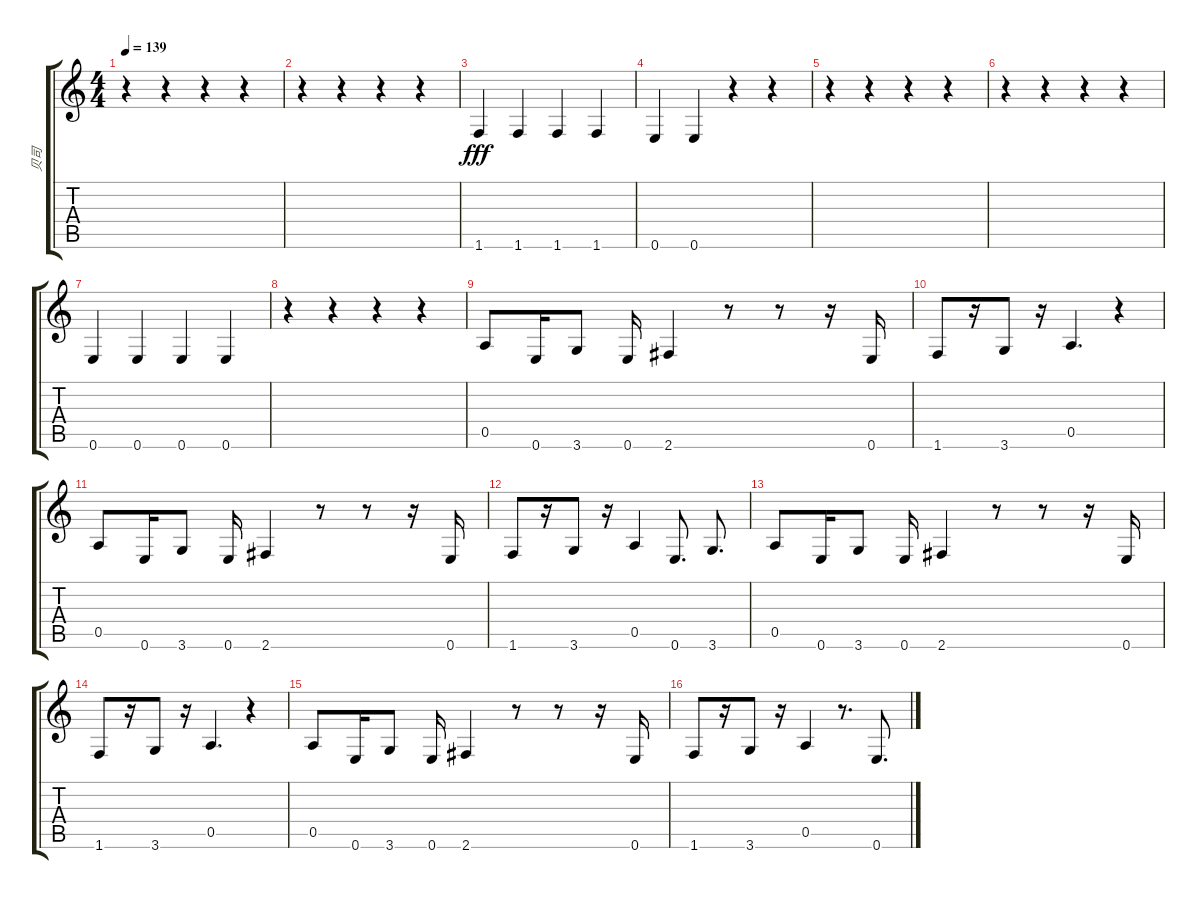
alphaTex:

\track ("贝司" "贝司") {instrument electricbassfinger}
\staff {score tabs}
\tuning (E4 B3 G3 D3 A2 E2) {hide}
\ts (4 4)
\tempo 139
\clef g2
\ks c
r.4{dy fff} r.4 r.4 r.4 |
r.4 r.4 r.4 r.4 |
1.6.4 1.6.4 1.6.4 1.6.4 |
0.6.4 0.6.4 r.4 r.4 |
r.4 r.4 r.4 r.4 |
r.4 r.4 r.4 r.4 |
0.6.4 0.6.4 0.6.4 0.6.4 |
r.4 r.4 r.4 r.4 |
0.5.8 0.6.16 3.6.8 0.6.16 2.6.4 r.8 r.8 r.16 0.6.16 |
1.6.8 r.16 3.6.8 r.16 0.5.4{d} r.4 |
0.5.8 0.6.16 3.6.8 0.6.16 2.6.4 r.8 r.8 r.16 0.6.16 |
1.6.8 r.16 3.6.8 r.16 0.5.4 0.6.8{d} 3.6.8{d} |
0.5.8 0.6.16 3.6.8 0.6.16 2.6.4 r.8 r.8 r.16 0.6.16 |
1.6.8 r.16 3.6.8 r.16 0.5.4{d} r.4 |
0.5.8 0.6.16 3.6.8 0.6.16 2.6.4 r.8 r.8 r.16 0.6.16 |
1.6.8 r.16 3.6.8 r.16 0.5.4 r.8{d} 0.6.8{d}
